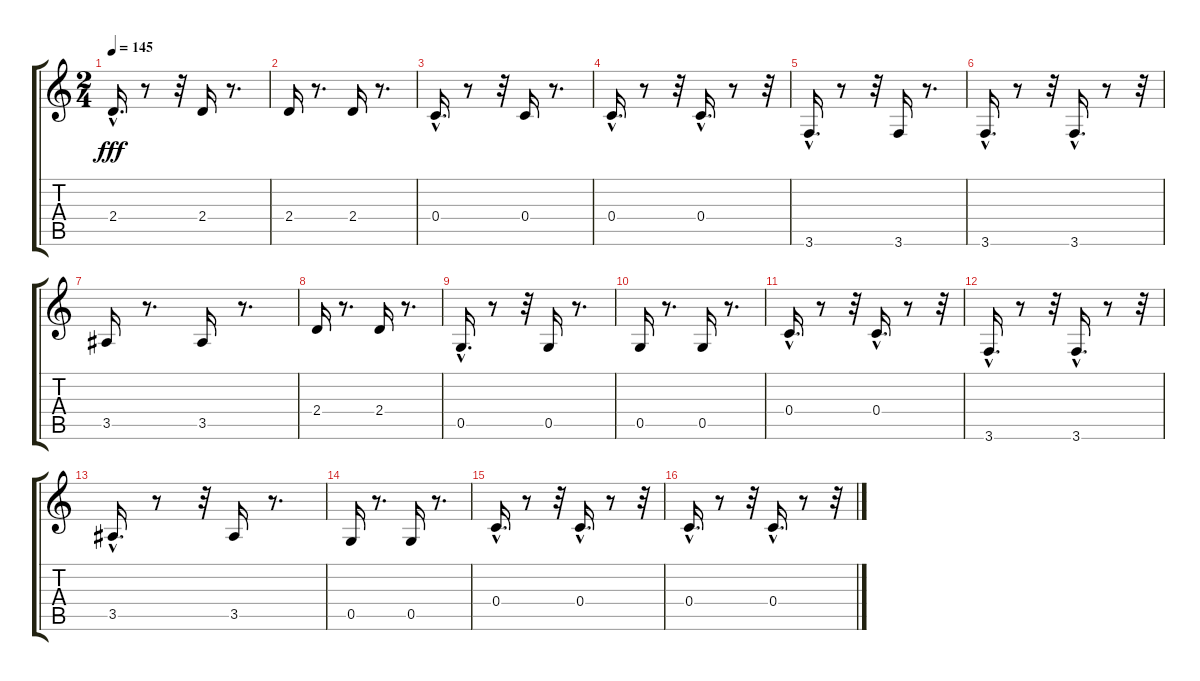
\track "" {instrument fretlessbass}
\staff {score tabs}
\tuning (D4 A3 F3 C3 G2 D2) {hide}
\ts (2 4)
\tempo 145
\clef g2
\ks c
2.4{hac}.16{d dy fff} r.8 r.32 2.4.16 r.8{d} |
2.4.16 r.8{d} 2.4.16 r.8{d} |
0.4{hac}.16{d} r.8 r.32 0.4.16 r.8{d} |
0.4{hac}.16{d} r.8 r.32 0.4{hac}.16{d} r.8 r.32 |
3.6{hac}.16{d} r.8 r.32 3.6.16 r.8{d} |
3.6{hac}.16{d} r.8 r.32 3.6{hac}.16{d} r.8 r.32 |
3.5.16 r.8{d} 3.5.16 r.8{d} |
2.4.16 r.8{d} 2.4.16 r.8{d} |
0.5{hac}.16{d} r.8 r.32 0.5.16 r.8{d} |
0.5.16 r.8{d} 0.5.16 r.8{d} |
0.4{hac}.16{d} r.8 r.32 0.4{hac}.16{d} r.8 r.32 |
3.6{hac}.16{d} r.8 r.32 3.6{hac}.16{d} r.8 r.32 |
3.5{hac}.16{d} r.8 r.32 3.5.16 r.8{d} |
0.5.16 r.8{d} 0.5.16 r.8{d} |
0.4{hac}.16{d} r.8 r.32 0.4{hac}.16{d} r.8 r.32 |
0.4{hac}.16{d} r.8 r.32 0.4{hac}.16{d} r.8 r.32
